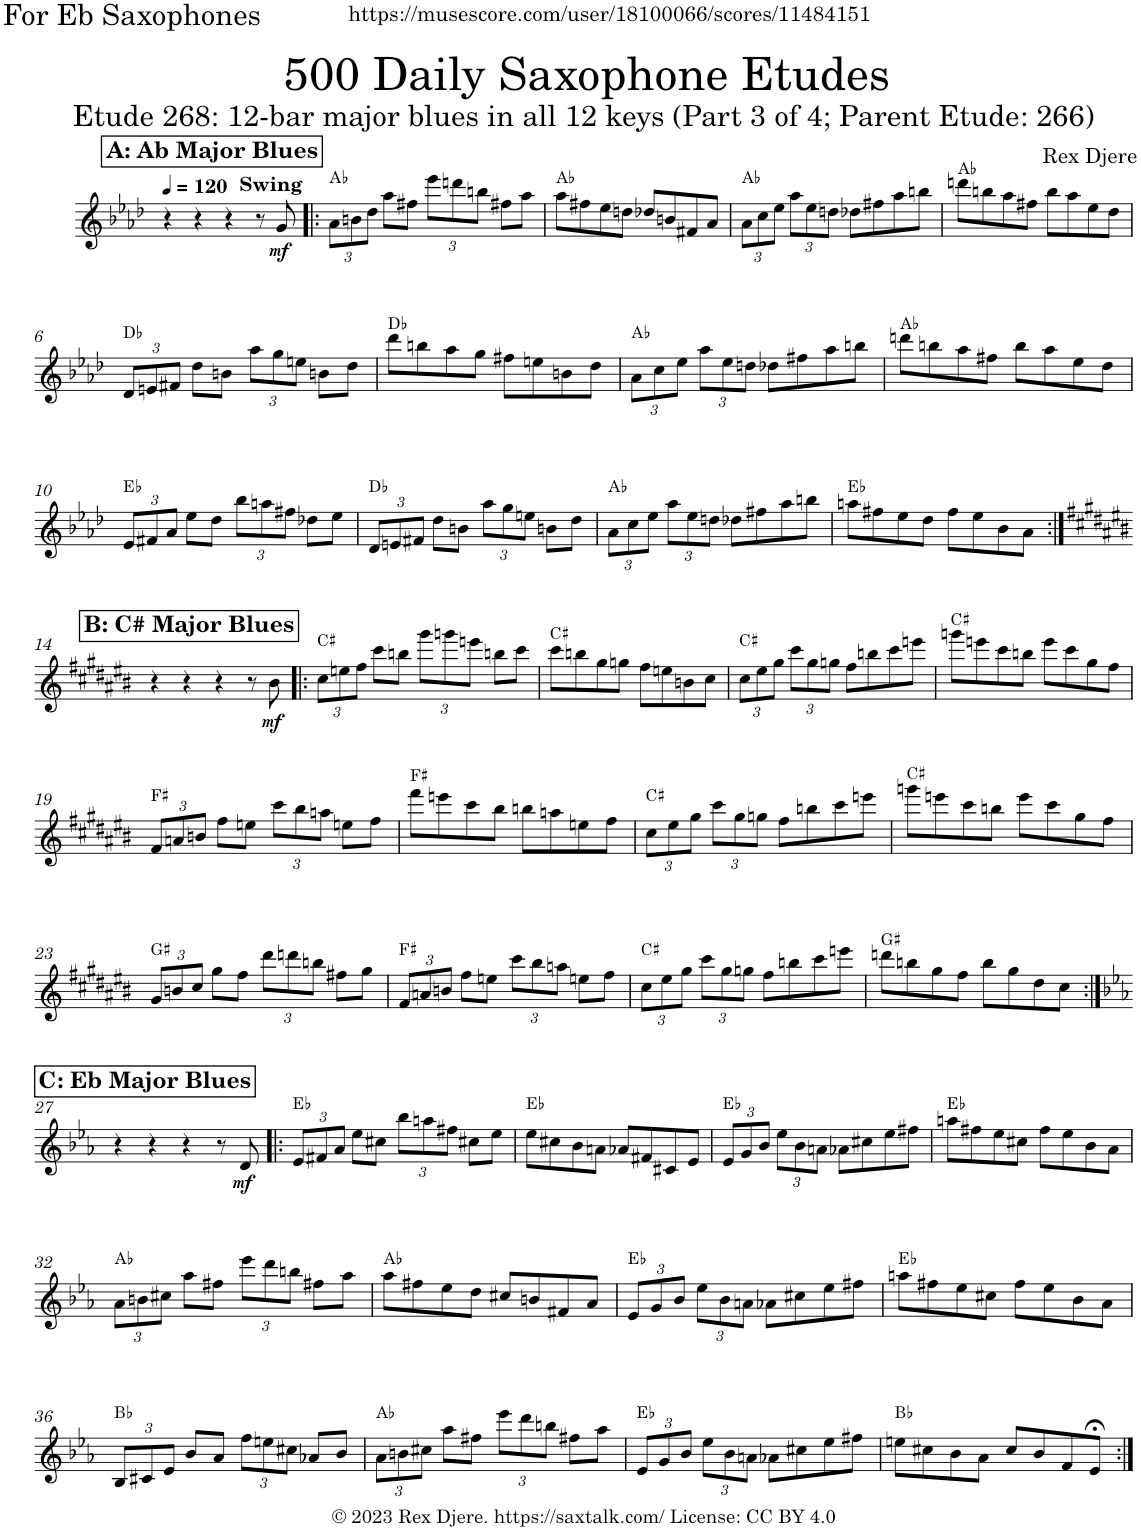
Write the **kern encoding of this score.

**kern	**dynam	**harte
*part1	*part1	*part1
*staff1	*staff1	*
*I"Alto Saxophone	*	*
*I'A. Sax.	*	*
*clefG2	*	*
*Trd5c9	*	*
*k[b-e-a-d-]	*	*
!!LO:REH:place=s1:a:B:cj:fs=14:t=A&colon; Ab Major Blues
=1	=1	=1
!LO:TX:a:B:t=Swing	!	!
4r	.	.
4r	.	.
4r	.	.
8r	.	.
!	!LO:DY:b	!
8g/	mf	.
=2!|:	=2!|:	=2!|:
*Xbrackettup	*	*
12a-\L	.	Ab:maj
12bn\	.	.
12dd-\J	.	.
8aa-\L	.	.
8ff#X\J	.	.
12eee-\L	.	.
12dddn\	.	.
12bbn\J	.	.
8ff#X\L	.	.
8aa-\J	.	.
=3	=3	=3
8aa-\L	.	Ab:maj
8ff#X\	.	.
8ee-\	.	.
8ddn\J	.	.
8dd-X/L	.	.
8bn/	.	.
8f#X/	.	.
8a-/J	.	.
=4	=4	=4
12a-\L	.	Ab:maj
12cc\	.	.
12ee-\J	.	.
12aa-\L	.	.
12ee-\	.	.
12ddn\J	.	.
8dd-X\L	.	.
8ff#X\	.	.
8aa-\	.	.
8bbn\J	.	.
=5	=5	=5
8dddn\L	.	Ab:maj
8bbn\	.	.
8aa-\	.	.
8ff#X\J	.	.
8bb\L	.	.
8aa-\	.	.
8ee-\	.	.
8dd-\J	.	.
!!LO:LB:g=z
=6	=6	=6
12d-/L	.	Db:maj
12en/	.	.
12f#X/J	.	.
8dd-\L	.	.
8bn\J	.	.
12aa-\L	.	.
12gg\	.	.
12een\J	.	.
8bn\L	.	.
8dd-\J	.	.
=7	=7	=7
8ddd-\L	.	Db:maj
8bbn\	.	.
8aa-\	.	.
8gg\J	.	.
8ff#X\L	.	.
8een\	.	.
8bn\	.	.
8dd-\J	.	.
=8	=8	=8
12a-\L	.	Ab:maj
12cc\	.	.
12ee-\J	.	.
12aa-\L	.	.
12ee-\	.	.
12ddn\J	.	.
8dd-X\L	.	.
8ff#X\	.	.
8aa-\	.	.
8bbn\J	.	.
=9	=9	=9
8dddn\L	.	Ab:maj
8bbn\	.	.
8aa-\	.	.
8ff#X\J	.	.
8bb\L	.	.
8aa-\	.	.
8ee-\	.	.
8dd-\J	.	.
!!LO:LB:g=z
=10	=10	=10
12e-/L	.	Eb:maj
12f#X/	.	.
12a-/J	.	.
8ee-\L	.	.
8dd-\J	.	.
12bb-\L	.	.
12aan\	.	.
12ff#X\J	.	.
8dd-X\L	.	.
8ee-\J	.	.
=11	=11	=11
12d-/L	.	Db:maj
12en/	.	.
12f#X/J	.	.
8dd-\L	.	.
8bn\J	.	.
12aa-\L	.	.
12gg\	.	.
12een\J	.	.
8bn\L	.	.
8dd-\J	.	.
=12	=12	=12
12a-\L	.	Ab:maj
12cc\	.	.
12ee-\J	.	.
12aa-\L	.	.
12ee-\	.	.
12ddn\J	.	.
8dd-X\L	.	.
8ff#X\	.	.
8aa-\	.	.
8bbn\J	.	.
=13	=13	=13
8aan\L	.	Eb:maj
8ff#X\	.	.
8ee-\	.	.
8dd-\J	.	.
8ff#\L	.	.
8ee-\	.	.
8b-\	.	.
8a-\J	.	.
!!LO:LB:g=z
!!LO:REH:place=s1:a:B:cj:fs=14:t=B&colon; C# Major Blues
=14:|!	=14:|!	=14:|!
*k[f#c#g#d#a#e#b#]	*	*
4r	.	.
4r	.	.
4r	.	.
8r	.	.
!	!LO:DY:b	!
8b#\	mf	.
=15!|:	=15!|:	=15!|:
12cc#\L	.	C#:maj
12een\	.	.
12ff#\J	.	.
8ccc#\L	.	.
8bbn\J	.	.
12ggg#\L	.	.
12gggn\	.	.
12eeen\J	.	.
8bbn\L	.	.
8ccc#\J	.	.
=16	=16	=16
8ccc#\L	.	C#:maj
8bbn\	.	.
8gg#\	.	.
8ggn\J	.	.
8ff#\L	.	.
8een\	.	.
8bn\	.	.
8cc#\J	.	.
=17	=17	=17
12cc#\L	.	C#:maj
12ee#\	.	.
12gg#\J	.	.
12ccc#\L	.	.
12gg#\	.	.
12ggn\J	.	.
8ff#\L	.	.
8bbn\	.	.
8ccc#\	.	.
8eeen\J	.	.
=18	=18	=18
8gggn\L	.	C#:maj
8eeen\	.	.
8ccc#\	.	.
8bbn\J	.	.
8eee\L	.	.
8ccc#\	.	.
8gg#\	.	.
8ff#\J	.	.
!!LO:LB:g=z
=19	=19	=19
12f#/L	.	F#:maj
12an/	.	.
12bn/J	.	.
8ff#\L	.	.
8een\J	.	.
12ccc#\L	.	.
12bb#\	.	.
12aan\J	.	.
8een\L	.	.
8ff#\J	.	.
=20	=20	=20
8fff#\L	.	F#:maj
8eeen\	.	.
8ccc#\	.	.
8bb#\J	.	.
8bbn\L	.	.
8aan\	.	.
8een\	.	.
8ff#\J	.	.
=21	=21	=21
12cc#\L	.	C#:maj
12ee#\	.	.
12gg#\J	.	.
12ccc#\L	.	.
12gg#\	.	.
12ggn\J	.	.
8ff#\L	.	.
8bbn\	.	.
8ccc#\	.	.
8eeen\J	.	.
=22	=22	=22
8gggn\L	.	C#:maj
8eeen\	.	.
8ccc#\	.	.
8bbn\J	.	.
8eee\L	.	.
8ccc#\	.	.
8gg#\	.	.
8ff#\J	.	.
!!LO:LB:g=z
=23	=23	=23
12g#/L	.	G#:maj
12bn/	.	.
12cc#/J	.	.
8gg#\L	.	.
8ff#\J	.	.
12ddd#\L	.	.
12dddn\	.	.
12bbn\J	.	.
8ff#X\L	.	.
8gg#\J	.	.
=24	=24	=24
12f#/L	.	F#:maj
12an/	.	.
12bn/J	.	.
8ff#\L	.	.
8een\J	.	.
12ccc#\L	.	.
12bb#\	.	.
12aan\J	.	.
8een\L	.	.
8ff#\J	.	.
=25	=25	=25
12cc#\L	.	C#:maj
12ee#\	.	.
12gg#\J	.	.
12ccc#\L	.	.
12gg#\	.	.
12ggn\J	.	.
8ff#\L	.	.
8bbn\	.	.
8ccc#\	.	.
8eeen\J	.	.
=26	=26	=26
8dddn\L	.	G#:maj
8bbn\	.	.
8gg#\	.	.
8ff#\J	.	.
8bb\L	.	.
8gg#\	.	.
8dd#\	.	.
8cc#\J	.	.
!!LO:LB:g=z
!!LO:REH:place=s1:a:B:cj:fs=14:t=C&colon; Eb Major Blues
=27:|!	=27:|!	=27:|!
*k[b-e-a-]	*	*
4r	.	.
4r	.	.
4r	.	.
8r	.	.
!	!LO:DY:b	!
8d/	mf	.
=28!|:	=28!|:	=28!|:
12e-/L	.	Eb:maj
12f#X/	.	.
12a-/J	.	.
8ee-\L	.	.
8cc#X\J	.	.
12bb-\L	.	.
12aan\	.	.
12ff#X\J	.	.
8cc#X\L	.	.
8ee-\J	.	.
=29	=29	=29
8ee-\L	.	Eb:maj
8cc#X\	.	.
8b-\	.	.
8an\J	.	.
8a-X/L	.	.
8f#X/	.	.
8c#X/	.	.
8e-/J	.	.
=30	=30	=30
12e-/L	.	Eb:maj
12g/	.	.
12b-/J	.	.
12ee-\L	.	.
12b-\	.	.
12an\J	.	.
8a-X\L	.	.
8cc#X\	.	.
8ee-\	.	.
8ff#X\J	.	.
=31	=31	=31
8aan\L	.	Eb:maj
8ff#X\	.	.
8ee-\	.	.
8cc#X\J	.	.
8ff#\L	.	.
8ee-\	.	.
8b-\	.	.
8a-\J	.	.
!!LO:LB:g=z
=32	=32	=32
12a-\L	.	Ab:maj
12bn\	.	.
12cc#X\J	.	.
8aa-\L	.	.
8ff#X\J	.	.
12eee-\L	.	.
12ddd\	.	.
12bbn\J	.	.
8ff#X\L	.	.
8aa-\J	.	.
=33	=33	=33
8aa-\L	.	Ab:maj
8ff#X\	.	.
8ee-\	.	.
8dd\J	.	.
8cc#X/L	.	.
8bn/	.	.
8f#X/	.	.
8a-/J	.	.
=34	=34	=34
12e-/L	.	Eb:maj
12g/	.	.
12b-/J	.	.
12ee-\L	.	.
12b-\	.	.
12an\J	.	.
8a-X\L	.	.
8cc#X\	.	.
8ee-\	.	.
8ff#X\J	.	.
=35	=35	=35
8aan\L	.	Eb:maj
8ff#X\	.	.
8ee-\	.	.
8cc#X\J	.	.
8ff#\L	.	.
8ee-\	.	.
8b-\	.	.
8a-\J	.	.
!!LO:LB:g=z
=36	=36	=36
12B-/L	.	Bb:maj
12c#X/	.	.
12e-/J	.	.
8b-/L	.	.
8a-/J	.	.
12ff\L	.	.
12een\	.	.
12cc#X\J	.	.
8a-X/L	.	.
8b-/J	.	.
=37	=37	=37
12a-\L	.	Ab:maj
12bn\	.	.
12cc#X\J	.	.
8aa-\L	.	.
8ff#X\J	.	.
12eee-\L	.	.
12ddd\	.	.
12bbn\J	.	.
8ff#X\L	.	.
8aa-\J	.	.
=38	=38	=38
12e-/L	.	Eb:maj
12g/	.	.
12b-/J	.	.
12ee-\L	.	.
12b-\	.	.
12an\J	.	.
8a-X\L	.	.
8cc#X\	.	.
8ee-\	.	.
8ff#X\J	.	.
=39	=39	=39
8een\L	.	Bb:maj
8cc#X\	.	.
8b-\	.	.
8a-\J	.	.
8cc#/L	.	.
8b-/	.	.
8f/	.	.
8e-;</J	.	.
=:|!	=:|!	=:|!
*-	*-	*-
